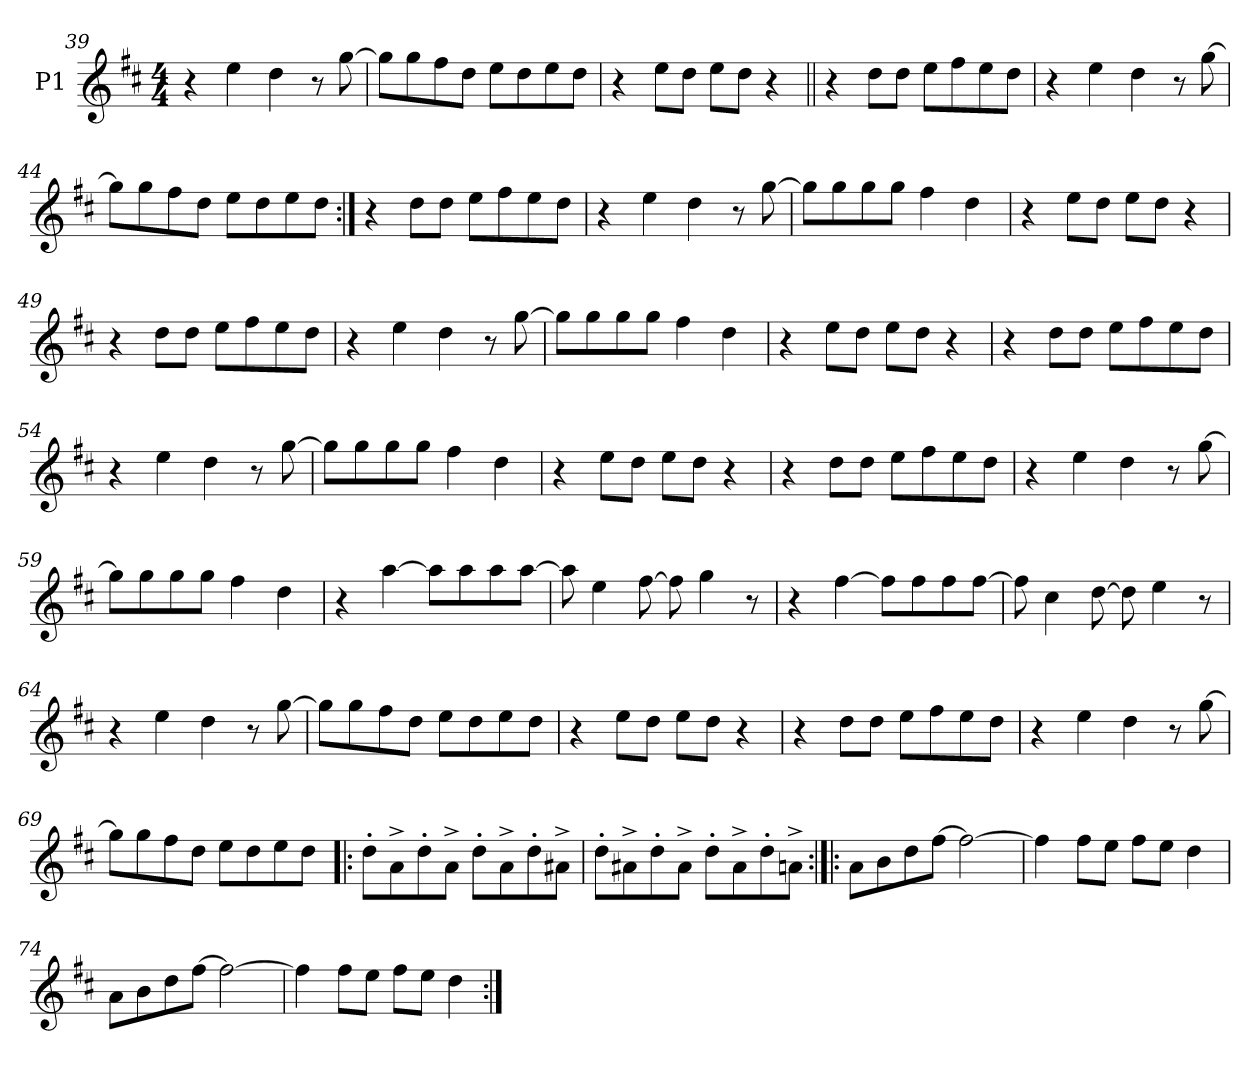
**kern
*part1
*staff1
*I"P1
*clefG2
*k[f#c#]
*D:
*M4/4
=39
4r
4ee\
4dd\
8r
[>8gg\
=40
8gg\L]
8gg\
8ff#\
8dd\J
8ee\L
8dd\
8ee\
8dd\J
!!LO:LB:g=z
=41
4r
8ee\L
8dd\J
8ee\L
8dd\J
4r
=42||
4r
8dd\L
8dd\J
8ee\L
8ff#\
8ee\
8dd\J
=43
4r
4ee\
4dd\
8r
[>8gg\
=44
8gg\L]
8gg\
8ff#\
8dd\J
8ee\L
8dd\
8ee\
8dd\J
=45:|!
4r
8dd\L
8dd\J
8ee\L
8ff#\
8ee\
8dd\J
!!LO:LB:g=z
=46
4r
4ee\
4dd\
8r
[>8gg\
=47
8gg\L]
8gg\
8gg\
8gg\J
4ff#\
4dd\
=48
4r
8ee\L
8dd\J
8ee\L
8dd\J
4r
=49
4r
8dd\L
8dd\J
8ee\L
8ff#\
8ee\
8dd\J
=50
4r
4ee\
4dd\
8r
[>8gg\
!!LO:LB:g=z
=51
8gg\L]
8gg\
8gg\
8gg\J
4ff#\
4dd\
=52
4r
8ee\L
8dd\J
8ee\L
8dd\J
4r
=53
4r
8dd\L
8dd\J
8ee\L
8ff#\
8ee\
8dd\J
=54
4r
4ee\
4dd\
8r
[>8gg\
=55
8gg\L]
8gg\
8gg\
8gg\J
4ff#\
4dd\
!!LO:PB:g=z
=56
4r
8ee\L
8dd\J
8ee\L
8dd\J
4r
=57
4r
8dd\L
8dd\J
8ee\L
8ff#\
8ee\
8dd\J
=58
4r
4ee\
4dd\
8r
[>8gg\
=59
8gg\L]
8gg\
8gg\
8gg\J
4ff#\
4dd\
=60
4r
[>4aa\
8aa\L]
8aa\
8aa\
[>8aa\J
!!LO:LB:g=z
=61
8aa\]
4ee\
[>8ff#\
8ff#\]
4gg\
8r
=62
4r
[>4ff#\
8ff#\L]
8ff#\
8ff#\
[>8ff#\J
=63
8ff#\]
4cc#\
[>8dd\
8dd\]
4ee\
8r
=64
4r
4ee\
4dd\
8r
[>8gg\
=65
8gg\L]
8gg\
8ff#\
8dd\J
8ee\L
8dd\
8ee\
8dd\J
!!LO:LB:g=z
=66
4r
8ee\L
8dd\J
8ee\L
8dd\J
4r
=67
4r
8dd\L
8dd\J
8ee\L
8ff#\
8ee\
8dd\J
=68
4r
4ee\
4dd\
8r
[>8gg\
=69
8gg\L]
8gg\
8ff#\
8dd\J
8ee\L
8dd\
8ee\
8dd\J
=70!|:
8dd'\L
8a^\
8dd'\
8a^\J
8dd'\L
8a^\
8dd'\
8a#X^\J
!!LO:LB:g=z
=71
8dd'\L
8a#X^\
8dd'\
8a#^\J
8dd'\L
8a#^\
8dd'\
8an^\J
=72:|!|:
8a\L
8b\
8dd\
[>8ff#\J
2ff#\_
=73
4ff#\]
8ff#\L
8ee\J
8ff#\L
8ee\J
4dd\
=74
8a\L
8b\
8dd\
[>8ff#\J
2ff#\_
=75
4ff#\]
8ff#\L
8ee\J
8ff#\L
8ee\J
4dd\
=:|!
*-
